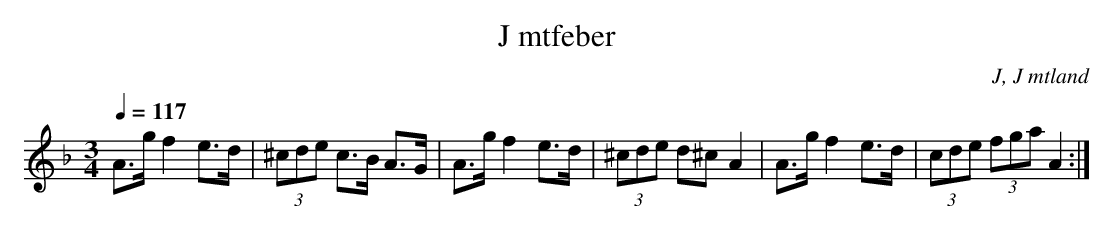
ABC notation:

X:1
T: J mtfeber
O: J, J mtland
M:3/4
L:1/8
Q:1/4=117
K:Dm
A>g f2 e>d|(3^cde c>B A>G|A>g f2 e>d|(3^cde d^c A2|A>g f2 e>d|(3cde (3fga A2 :|
